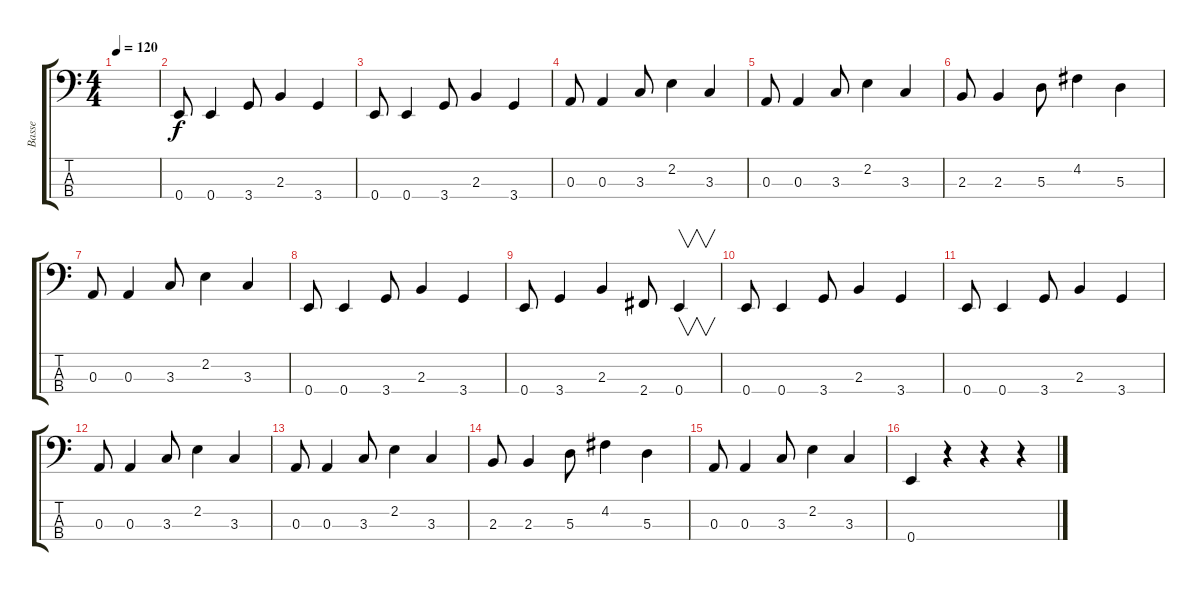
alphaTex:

\track ("Basse" "Basse") {instrument fretlessbass}
\staff {score tabs}
\tuning (G2 D2 A1 E1) {hide}
\ts (4 4)
\tempo 120
\clef f4
\ks c
|
0.4.8{volume 12 instrument acousticbass} 0.4.4 3.4.8 2.3.4 3.4.4 |
0.4.8 0.4.4 3.4.8 2.3.4 3.4.4 |
0.3.8 0.3.4 3.3.8 2.2.4 3.3.4 |
0.3.8 0.3.4 3.3.8 2.2.4 3.3.4 |
2.3.8 2.3.4 5.3.8 4.2.4 5.3.4 |
0.3.8 0.3.4 3.3.8 2.2.4 3.3.4 |
0.4.8 0.4.4 3.4.8 2.3.4 3.4.4 |
0.4.8 3.4.4 2.3.4 2.4.8 0.4.4{v} |
0.4.8{volume 16 instrument fretlessbass} 0.4.4 3.4.8 2.3.4 3.4.4 |
0.4.8 0.4.4 3.4.8 2.3.4 3.4.4 |
0.3.8 0.3.4 3.3.8 2.2.4 3.3.4 |
0.3.8 0.3.4 3.3.8 2.2.4 3.3.4 |
2.3.8 2.3.4 5.3.8 4.2.4 5.3.4 |
0.3.8 0.3.4 3.3.8 2.2.4 3.3.4 |
0.4.4 r.4 r.4 r.4
